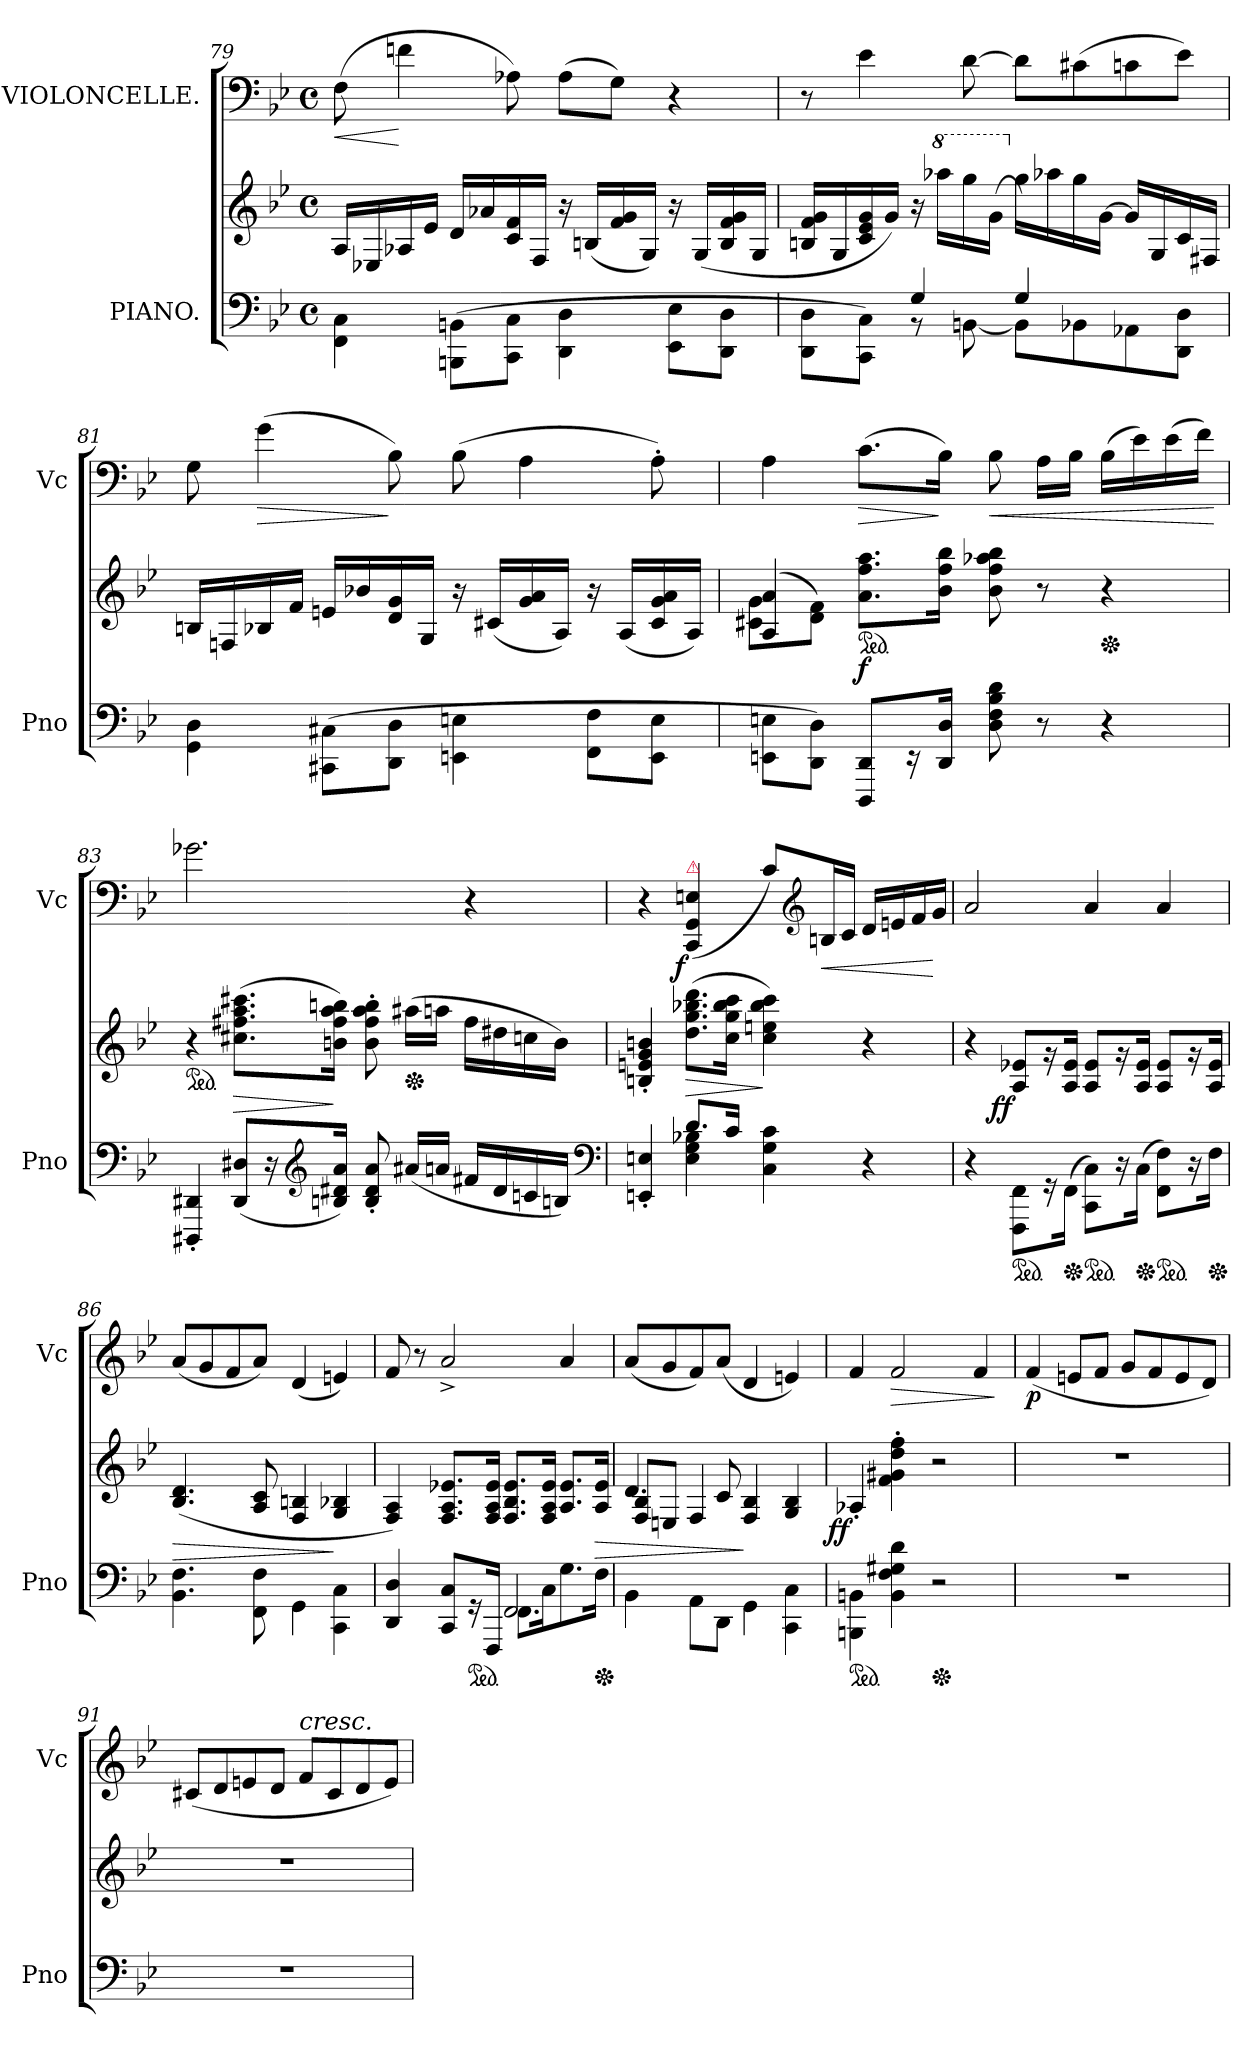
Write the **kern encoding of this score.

**kern	**kern	**dynam	**kern	**dynam
*part2	*part2	*part2	*part1	*part1
*staff3	*staff2	*staff2/3	*staff1	*staff1
*I"PIANO.	*	*	*I"VIOLONCELLE.	*
*I'Pno	*	*	*I'Vc	*
*clefF4	*clefG2	*	*clefF4	*
*k[b-e-]	*k[b-e-]	*	*k[b-e-]	*
*M4/4	*M4/4	*	*M4/4	*
*met(c)	*met(c)	*	*met(c)	*
=79	=79	=79	=79	=79
!	!	!	!	!LO:HP:b
4FF\ 4C\	16A/LL	.	(>8F!	<
.	16E-X	.	.	.
.	16A-X	.	4fn!	[
.	16e-JJ	.	.	.
(<8BBBn 8BBnL	16dLL	.	.	.
.	16a-X	.	.	.
8CC\ 8C\J	16c 16f	.	8A-X!)	.
.	16F/JJ	.	.	.
4DD\ 4D\	16r	.	(>8A-!\L	.
.	(>16BnLL	.	.	.
.	16f 16g	.	8G!J)	.
.	16G/JJ)	.	.	.
8EE-\ 8E-\L	16r	.	4r	.
.	(>16G/LL	.	.	.
8DD\ 8D\J	16B 16f 16g	.	.	.
.	16G/JJ	.	.	.
=80	=80	=80	=80	=80
*^	*	*	*	*
4ryy	8DD\ 8D\L	16Bn 16f 16gLL	.	8r	.
.	.	16G/	.	.	.
.	8CC 8CJ)	16c 16e- 16g	.	4e-!	.
.	.	16gJJ)	.	.	.
4G/	8rBB	16r	.	.	.
*	*	*8va	*	*	*
.	.	16aaa-XLL	.	.	.
.	[8BBn\	16ggg	.	[8d!	.
.	.	[16ggJJ	.	.	.
*	*	*X8va	*	*	*
4G/	8BBL]	16ggLL]	.	8d!L]	.
.	.	16aa-X	.	.	.
.	8BB-X	16gg	.	(>8c#X!\	.
.	.	[16gJJ	.	.	.
4ryy	8AA-X	16gLL]	.	8cn!	.
.	.	16G/	.	.	.
.	8DD 8DJ	16c/	.	8e-!J)	.
.	.	16F#XJJ	.	.	.
*v	*v	*	*	*	*
=81	=81	=81	=81	=81
4GG\ 4D\	16Bn/LL	.	8G!	.
.	16Fn/	.	.	.
!	!	!	!	!LO:HP:b
.	16B-X	.	(>4g!	>
.	16fJJ	.	.	.
(<8CC#X\ 8C#X\L	16enLL	.	.	.
.	16b-X	.	.	.
8DD 8DJ	16d 16g	.	8B-!)	]
.	16G/JJ	.	.	.
4EEn\ 4En\	16r	.	(>8B-!	.
.	(>16c#XLL	.	.	.
.	16g 16a	.	4A!	.
.	16A/JJ)	.	.	.
8FF\ 8F\L	16r	.	.	.
.	(>16A/LL	.	.	.
8EE 8EJ	16c# 16g 16a	.	8A'>!)	.
.	16A/JJ)	.	.	.
=82	=82	=82	=82	=82
*	*^	*	*	*
8EEn\ 8En\L	(>4A/ 4a/	8c#X 8gL	.	4A!	.
8DD\ 8D\J)	.	8d 8fJ)	.	.	.
!	!	!	!	!	!LO:HP:b
*	*ped	*	*	*	*
8DDD/ 8DD/L	8.a\ 8.ff\ 8.aa\L	4rAyy	f	(>8.c!\L	>
16r	.	.	.	.	.
16DD 16DJk	16b- 16ff 16bb-Jk	.	.	16B-!Jk)	]
!	!	!	!	!	!LO:HP:b
8D 8F 8B- 8d	8b-\ 8ff\ 8aa-X\ 8bb-\	2reeeyy	.	8B-!	<
8r	8r	.	.	16A!\LL	.
.	.	.	.	16B-!JJ	.
*	*Xped	*	*	*	*
4r	4r	.	.	(>16B-!\LL	.
.	.	.	.	16e-!)	.
.	.	.	.	(>16e-!	.
.	.	.	.	16f!JJ)	.
*	*v	*v	*	*	*
.	.	.	.	[
=83	=83	=83	=83	=83
*	*ped	*	*	*
4DDD#X'< 4DD#X'<	4r	.	2.g-X!	.
(<8DD# 8D#XL	(>8.cc#X 8.ff#X 8.aa 8.ccc#XL	>	.	.
16r	.	.	.	.
*clefG2	*	*	*	*
16Bn 16d#X 16aJk)	16bn 16ff# 16aa 16bbnJk)	]	.	.
8B'< 8d#'< 8a'<	8b'> 8ff#'> 8aa'> 8bb'>	.	.	.
*	*Xped	*	*	*
(<16a#XLL	(>16aa#XLL	.	.	.
16anJJ	16aanJJ	.	.	.
16f#XLL	16ff#LL	.	4r	.
16d#	16dd#X	.	.	.
16cn	16ccn	.	.	.
16BnJJ)	16bJJ)	.	.	.
*clefF4	*	*	*	*
=84	=84	=84	=84	=84
*^	*	*	*	*
4EEn'< 4En'<	4rcyy	4Bn'< 4en'< 4g'< 4bn'<	.	4r	.
!	!	!	!	!LO:TX:a:color=crimson:t=⚠	!
!	!	!	!	!	!LO:DY:rj
8.dL	4E 4G 4B-X	(>8.dd 8.gg 8.bb-X 8.dddL	>	(<4CC! 4GG! 4En!	f
16cJk	.	16cc 16gg 16bb- 16cccJk	.	.	.
2reyy	4C 4G 4c	4cc 4een 4bb- 4ccc)	]	8c!L)	.
*	*	*	*	*clefG2	*
!	!	!	!	!	!LO:HP:b
.	.	.	.	16Bn!L	<
.	.	.	.	16c!JJ	.
.	4r	4r	.	16d!LL	.
.	.	.	.	16en!	.
.	.	.	.	16f!	.
.	.	.	.	16g!JJ	[
*v	*v	*	*	*	*
=85	=85	=85	=85	=85
4r	4r	.	2a!	.
!	!	!LO:DY:b:rj	!	!
*ped	*	*	*	*
8FFF\ 8FF\L	8A/ 8e-X/L	ff	.	.
16rGG	16rg	.	.	.
*Xped	*	*	*	*
(>16FF\Jk	16A/ 16e-/Jk	.	.	.
*ped	*	*	*	*
8CC\ 8C\L)	8A/ 8e-/L	.	4a!	.
16r	16rg	.	.	.
*Xped	*	*	*	*
(>16C\Jk	16A/ 16e-/Jk	.	.	.
*ped	*	*	*	*
8FF\ 8F\L)	8A/ 8e-/L	.	4a!	.
16r	16rg	.	.	.
*Xped	*	*	*	*
16F\Jk	16A/ 16e-/Jk	.	.	.
=86	=86	=86	=86	=86
4.BB-\ 4.F\	(>4.B-/ 4.d/	>	(<8a!L	.
.	.	.	8g!	.
.	.	.	8f!	.
8FF\ 8F\	8A/ 8c/	.	8a!J)	.
4GG\	4F/ 4Bn/	.	(<4d!	.
4CC\ 4C\	4G/ 4B-X/	]	4en!)	.
=87	=87	=87	=87	=87
*^	*	*	*	*
2rAyy	4DD 4D	4F/ 4A/)	.	8f!	.
.	.	.	.	8r	.
.	8CC 8CL	8.F/ 8.A/ 8.e-X/L	.	2a^!	.
*ped	*	*	*	*	*
.	16rGG	.	.	.	.
.	16FFFJk	16F/ 16A/ 16e-/Jk	.	.	.
2FF	8.FFL	8.F/ 8.B-/ 8.e-/L	.	.	.
.	16CK	16F/ 16A/ 16e-/Jk	.	.	.
.	8.G	8.A/ 8.e-/L	.	4a!	.
*Xped	*	*	*	*	*
.	16FJk	16A/ 16e-/Jk	>	.	.
*v	*v	*	*	*	*
=88	=88	=88	=88	=88
*	*^	*	*	*
4BB-\	4.d	8F/ 8B-/L	.	(<8a!L	.
.	.	8En/J	.	8g!	.
8AAL	.	4F/	.	8f!)	.
8DD\J	8c	.	.	(<8a!J	.
4GG\	2rddyy	4F/ 4B-/	]	4d!	.
4CC\ 4C\	.	4G/ 4B-/	.	4en!)	.
=89	=89	=89	=89	=89	=89
!	!	!	!LO:DY:rj	!	!
*	*v	*v	*	*	*
*ped	*	*	*	*
4BBBn\ 4BBn\	4A-X'>/	ff	4f!	.
!	!	!	!	!LO:HP:b
4BB 4F 4G#X 4d	4f'> 4g#X'> 4dd'> 4ff'>	.	2f!	>
*Xped	*	*	*	*
2r	2r	.	.	.
.	.	.	4f!	.
.	.	.	.	]
=90	=90	=90	=90	=90
1rF	1rdd	.	(<4f!	p
.	.	.	8en!L	.
.	.	.	8f!J	.
.	.	.	8g!L	.
.	.	.	8f!	.
.	.	.	8e!	.
.	.	.	8d!J)	.
=91	=91	=91	=91	=91
1rF	1rdd	.	(<8c#X!L	.
.	.	.	8d!	.
.	.	.	8en!	.
.	.	.	8d!J	.
!	!	!	!LO:TX:i:t=cresc.	!
.	.	.	8f!L	.
.	.	.	8c#!	.
.	.	.	8d!	.
.	.	.	8e!J)	.
=	=	=	=	=
*-	*-	*-	*-	*-
